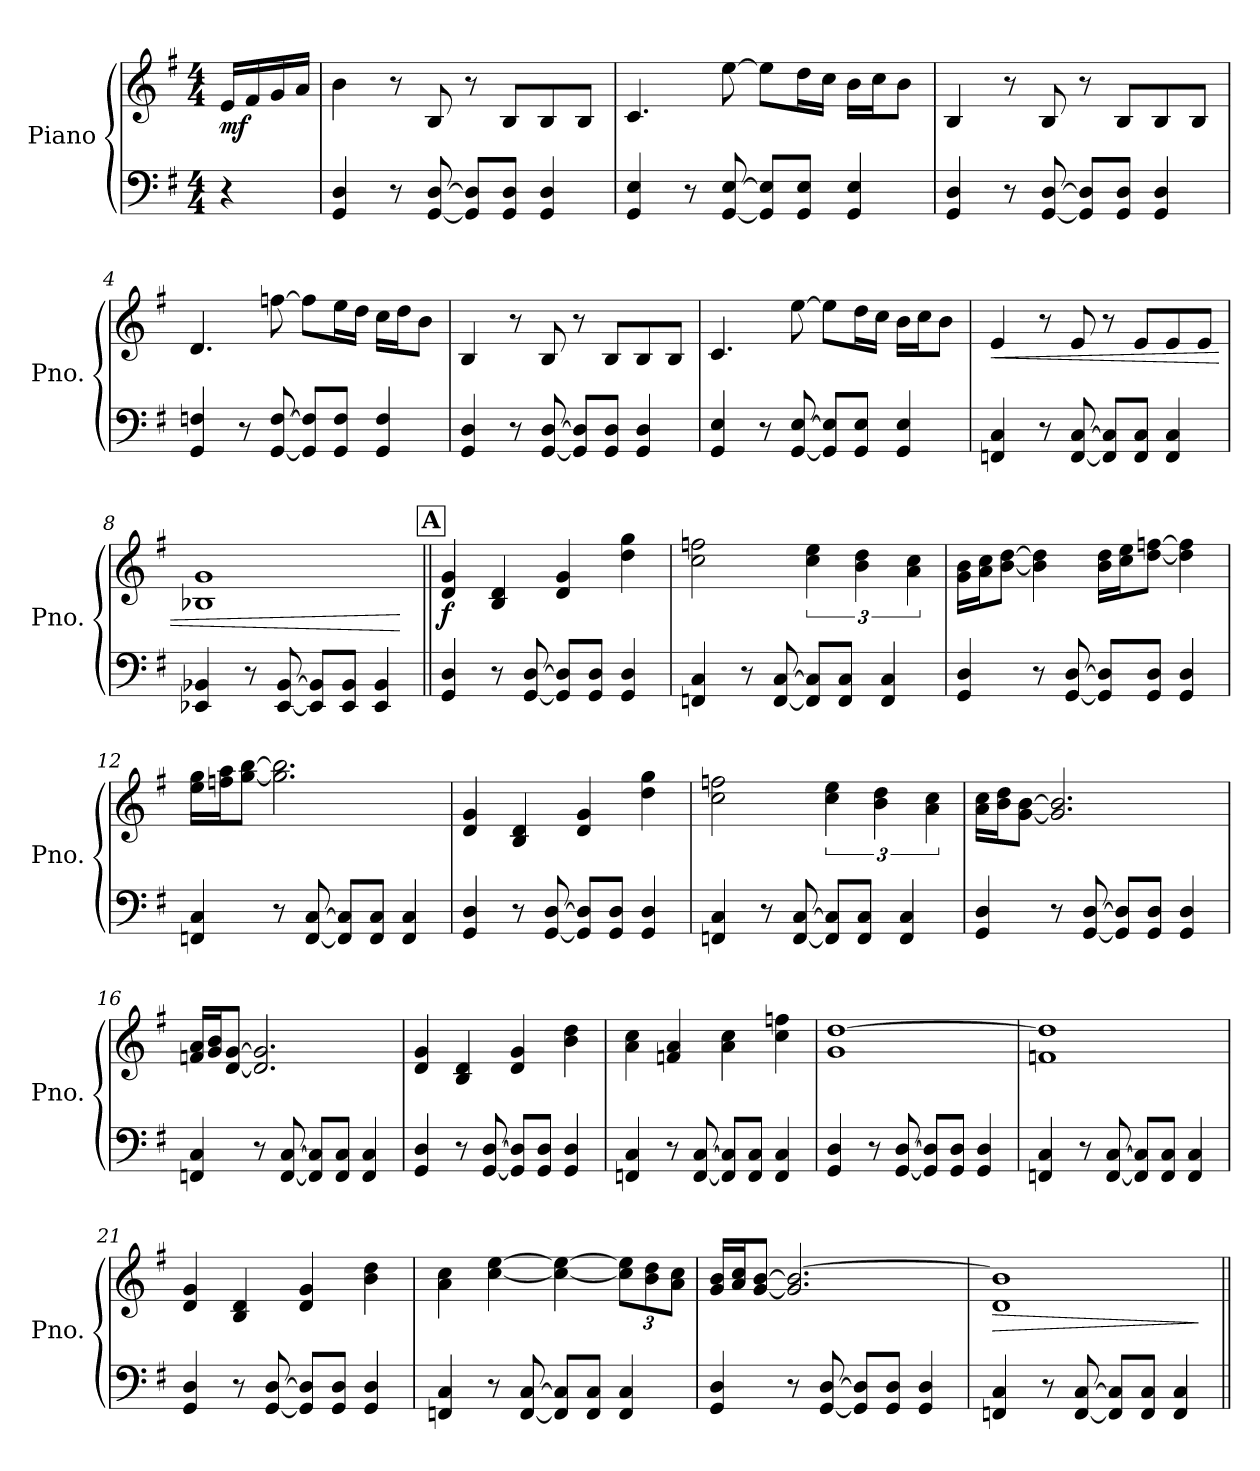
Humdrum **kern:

**kern	**kern	**dynam
*part1	*part1	*part1
*staff2	*staff1	*staff1/2
*I"Piano	*	*
*I'Pno.	*	*
*clefF4	*clefG2	*
*k[f#]	*k[f#]	*
*M4/4	*M4/4	*
*MM150	*MM150	*
=	=	=
!	!	!LO:DY:b
4r	16e/LL	mf
.	16f#/	.
.	16g/	.
.	16a/JJ	.
=1	=1	=1
4GG/ 4D/	4b\	.
8r	8r	.
[8GG/ [8D/	8B/	.
8GG/] 8D/]L	8r	.
8GG/ 8D/J	8B/L	.
4GG/ 4D/	8B/	.
.	8B/J	.
=2	=2	=2
4GG/ 4E/	4.c/	.
8r	.	.
[8GG/ [8E/	[8ee\	.
8GG/] 8E/]L	8ee\L]	.
8GG/ 8E/J	16dd\L	.
.	16cc\JJ	.
4GG/ 4E/	16b\LL	.
.	16cc\J	.
.	8b\J	.
=3	=3	=3
4GG/ 4D/	4B/	.
8r	8r	.
[8GG/ [8D/	8B/	.
8GG/] 8D/]L	8r	.
8GG/ 8D/J	8B/L	.
4GG/ 4D/	8B/	.
.	8B/J	.
=4	=4	=4
4GG/ 4Fn/	4.d/	.
8r	.	.
[8GG/ [8F/	[8ffn\	.
8GG/] 8F/]L	8ff\L]	.
8GG/ 8F/J	16ee\L	.
.	16dd\JJ	.
4GG/ 4F/	16cc\LL	.
.	16dd\J	.
.	8b\J	.
=5	=5	=5
4GG/ 4D/	4B/	.
8r	8r	.
[8GG/ [8D/	8B/	.
8GG/] 8D/]L	8r	.
8GG/ 8D/J	8B/L	.
4GG/ 4D/	8B/	.
.	8B/J	.
!!LO:LB:g=z
=6	=6	=6
4GG/ 4E/	4.c/	.
8r	.	.
[8GG/ [8E/	[8ee\	.
8GG/] 8E/]L	8ee\L]	.
8GG/ 8E/J	16dd\L	.
.	16cc\JJ	.
4GG/ 4E/	16b\LL	.
.	16cc\J	.
.	8b\J	.
=7	=7	=7
!	!	!LO:HP:b
4FFn/ 4C/	4e/	<
8r	8r	.
[8FF/ [8C/	8e/	.
8FF/] 8C/]L	8r	.
8FF/ 8C/J	8e/L	.
4FF/ 4C/	8e/	.
.	8e/J	.
=8	=8	=8
4EE-X/ 4BB-X/	1B-X 1g	.
8r	.	.
[8EE-/ [8BB-/	.	.
8EE-/] 8BB-/]L	.	.
8EE-/ 8BB-/J	.	.
4EE-/ 4BB-/	.	.
.	.	[
!!LO:REH:place=s1:a:B:fs=14:t=A
=9||	=9||	=9||
!	!	!LO:DY:b
4GG/ 4D/	4d/ 4g/	f
8r	4B/ 4d/	.
[8GG/ [8D/	.	.
8GG/] 8D/]L	4d/ 4g/	.
8GG/ 8D/J	.	.
4GG/ 4D/	4dd\ 4gg\	.
=10	=10	=10
4FFn/ 4C/	2cc\ 2ffn\	.
8r	.	.
[8FF/ [8C/	.	.
8FF/] 8C/]L	6cc\ 6ee\	.
8FF/ 8C/J	.	.
.	6b\ 6dd\	.
4FF/ 4C/	.	.
.	6a\ 6cc\	.
!!LO:LB:g=z
=11	=11	=11
4GG/ 4D/	16g\ 16b\LL	.
.	16a\ 16cc\J	.
.	[8b\ [8dd\J	.
8r	4b\] 4dd\]	.
[8GG/ [8D/	.	.
8GG/] 8D/]L	16b\ 16dd\LL	.
.	16cc\ 16ee\J	.
8GG/ 8D/J	[8dd\ [8ffn\J	.
4GG/ 4D/	4dd\] 4ff\]	.
=12	=12	=12
4FFn/ 4C/	16ee\ 16gg\LL	.
.	16ffn\ 16aa\J	.
.	[8gg\ [8bb\J	.
8r	2.gg\] 2.bb\]	.
[8FF/ [8C/	.	.
8FF/] 8C/]L	.	.
8FF/ 8C/J	.	.
4FF/ 4C/	.	.
=13	=13	=13
4GG/ 4D/	4d/ 4g/	.
8r	4B/ 4d/	.
[8GG/ [8D/	.	.
8GG/] 8D/]L	4d/ 4g/	.
8GG/ 8D/J	.	.
4GG/ 4D/	4dd\ 4gg\	.
=14	=14	=14
4FFn/ 4C/	2cc\ 2ffn\	.
8r	.	.
[8FF/ [8C/	.	.
8FF/] 8C/]L	6cc\ 6ee\	.
8FF/ 8C/J	.	.
.	6b\ 6dd\	.
4FF/ 4C/	.	.
.	6a\ 6cc\	.
=15	=15	=15
4GG/ 4D/	16a\ 16cc\LL	.
.	16b\ 16dd\J	.
.	[8g\ [8b\J	.
8r	2.g/] 2.b/]	.
[8GG/ [8D/	.	.
8GG/] 8D/]L	.	.
8GG/ 8D/J	.	.
4GG/ 4D/	.	.
!!LO:LB:g=z
=16	=16	=16
4FFn/ 4C/	16fn/ 16a/LL	.
.	16g/ 16b/J	.
.	[8d/ [8g/J	.
8r	2.d/] 2.g/]	.
[8FF/ [8C/	.	.
8FF/] 8C/]L	.	.
8FF/ 8C/J	.	.
4FF/ 4C/	.	.
=17	=17	=17
4GG/ 4D/	4d/ 4g/	.
8r	4B/ 4d/	.
[8GG/ [8D/	.	.
8GG/] 8D/]L	4d/ 4g/	.
8GG/ 8D/J	.	.
4GG/ 4D/	4b\ 4dd\	.
=18	=18	=18
4FFn/ 4C/	4a\ 4cc\	.
8r	4fn/ 4a/	.
[8FF/ [8C/	.	.
8FF/] 8C/]L	4a\ 4cc\	.
8FF/ 8C/J	.	.
4FF/ 4C/	4cc\ 4ffn\	.
=19	=19	=19
4GG/ 4D/	1g [1dd	.
8r	.	.
[8GG/ [8D/	.	.
8GG/] 8D/]L	.	.
8GG/ 8D/J	.	.
4GG/ 4D/	.	.
=20	=20	=20
4FFn/ 4C/	1fn 1dd]	.
8r	.	.
[8FF/ [8C/	.	.
8FF/] 8C/]L	.	.
8FF/ 8C/J	.	.
4FF/ 4C/	.	.
!!LO:LB:g=z
=21	=21	=21
4GG/ 4D/	4d/ 4g/	.
8r	4B/ 4d/	.
[8GG/ [8D/	.	.
8GG/] 8D/]L	4d/ 4g/	.
8GG/ 8D/J	.	.
4GG/ 4D/	4b\ 4dd\	.
=22	=22	=22
4FFn/ 4C/	4a\ 4cc\	.
8r	[4cc\ [4ee\	.
[8FF/ [8C/	.	.
8FF/] 8C/]L	4cc\_ 4ee\_	.
8FF/ 8C/J	.	.
*	*Xbrackettup	*
4FF/ 4C/	12cc\] 12ee\]L	.
.	12b\ 12dd\	.
.	12a\ 12cc\J	.
=23	=23	=23
4GG/ 4D/	16g/ 16b/LL	.
.	16a/ 16cc/J	.
.	[8g/ [8b/J	.
8r	2.g/] 2.b/_	.
[8GG/ [8D/	.	.
8GG/] 8D/]L	.	.
8GG/ 8D/J	.	.
4GG/ 4D/	.	.
=24	=24	=24
!	!	!LO:HP:b
4FFn/ 4C/	1d 1b]	>
8r	.	.
[8FF/ [8C/	.	.
8FF/] 8C/]L	.	.
8FF/ 8C/J	.	.
4FF/ 4C/	.	.
.	.	]
=||	=||	=||
*-	*-	*-
